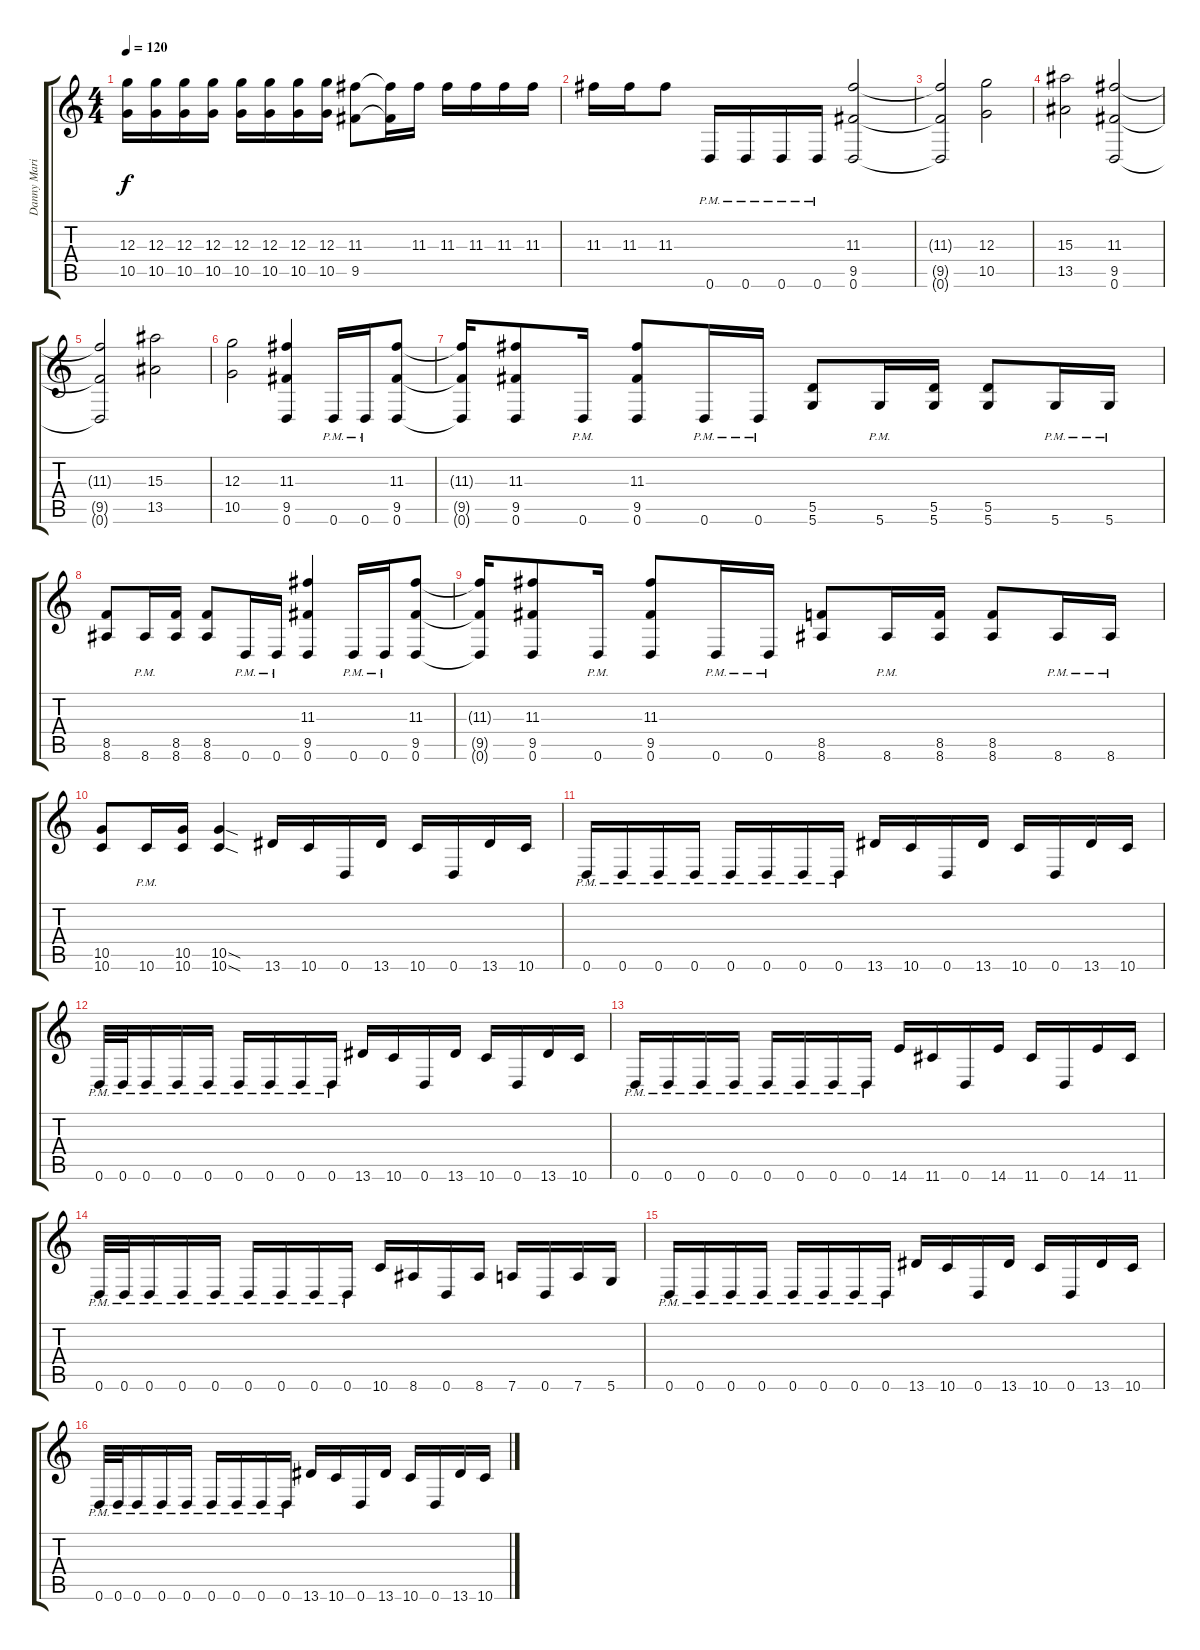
\track ("Danny Marino" "Danny Mari") {instrument distortionguitar}
\staff {score tabs}
\tuning (E4 B3 G3 D3 A2 D2) {hide}
\ts (4 4)
\tempo 120
\clef g2
\ks c
(12.3 10.5).16{dy f} (12.3 10.5).16 (12.3 10.5).16 (12.3 10.5).16 (12.3 10.5).16 (12.3 10.5).16 (12.3 10.5).16 (12.3 10.5).16 (11.3 9.5).8 (11.3{t} 9.5{t}).16 11.3.16 11.3.16 11.3.16 11.3.16 11.3.16 |
11.3.16 11.3.16 11.3.8 0.6{pm}.16 0.6{pm}.16 0.6{pm}.16 0.6{pm}.16 (11.3 9.5 0.6).2 |
(11.3{t} 9.5{t} 0.6{t}).2 (12.3 10.5).2 |
(15.3 13.5).2 (11.3 9.5 0.6).2 |
(11.3{t} 9.5{t} 0.6{t}).2 (15.3 13.5).2 |
(12.3 10.5).2 (11.3 9.5 0.6).4 0.6{pm}.16 0.6{pm}.16 (11.3 9.5 0.6).8 |
(11.3{t} 9.5{t} 0.6{t}).16 (11.3 9.5 0.6).8 0.6{pm}.16 (11.3 9.5 0.6).8 0.6{pm}.16 0.6{pm}.16 (5.5 5.6).8 5.6{pm}.16 (5.5 5.6).16 (5.5 5.6).8 5.6{pm}.16 5.6{pm}.16 |
(8.5 8.6).8 8.6{pm}.16 (8.5 8.6).16 (8.5 8.6).8 0.6{pm}.16 0.6{pm}.16 (11.3 9.5 0.6).4 0.6{pm}.16 0.6{pm}.16 (11.3 9.5 0.6).8 |
(11.3{t} 9.5{t} 0.6{t}).16 (11.3 9.5 0.6).8 0.6{pm}.16 (11.3 9.5 0.6).8 0.6{pm}.16 0.6{pm}.16 (8.5 8.6).8 8.6{pm}.16 (8.5 8.6).16 (8.5 8.6).8 8.6{pm}.16 8.6{pm}.16 |
(10.5 10.6).8 10.6{pm}.16 (10.5 10.6).16 (10.5{sod} 10.6{sod}).4 13.6.16 10.6.16 0.6.16 13.6.16 10.6.16 0.6.16 13.6.16 10.6.16 |
0.6{pm}.16 0.6{pm}.16 0.6{pm}.16 0.6{pm}.16 0.6{pm}.16 0.6{pm}.16 0.6{pm}.16 0.6{pm}.16 13.6.16 10.6.16 0.6.16 13.6.16 10.6.16 0.6.16 13.6.16 10.6.16 |
0.6{pm}.32 0.6{pm}.32 0.6{pm}.16 0.6{pm}.16 0.6{pm}.16 0.6{pm}.16 0.6{pm}.16 0.6{pm}.16 0.6{pm}.16 13.6.16 10.6.16 0.6.16 13.6.16 10.6.16 0.6.16 13.6.16 10.6.16 |
0.6{pm}.16 0.6{pm}.16 0.6{pm}.16 0.6{pm}.16 0.6{pm}.16 0.6{pm}.16 0.6{pm}.16 0.6{pm}.16 14.6.16 11.6.16 0.6.16 14.6.16 11.6.16 0.6.16 14.6.16 11.6.16 |
0.6{pm}.32 0.6{pm}.32 0.6{pm}.16 0.6{pm}.16 0.6{pm}.16 0.6{pm}.16 0.6{pm}.16 0.6{pm}.16 0.6{pm}.16 10.6.16 8.6.16 0.6.16 8.6.16 7.6.16 0.6.16 7.6.16 5.6.16 |
0.6{pm}.16 0.6{pm}.16 0.6{pm}.16 0.6{pm}.16 0.6{pm}.16 0.6{pm}.16 0.6{pm}.16 0.6{pm}.16 13.6.16 10.6.16 0.6.16 13.6.16 10.6.16 0.6.16 13.6.16 10.6.16 |
0.6{pm}.32 0.6{pm}.32 0.6{pm}.16 0.6{pm}.16 0.6{pm}.16 0.6{pm}.16 0.6{pm}.16 0.6{pm}.16 0.6{pm}.16 13.6.16 10.6.16 0.6.16 13.6.16 10.6.16 0.6.16 13.6.16 10.6.16
